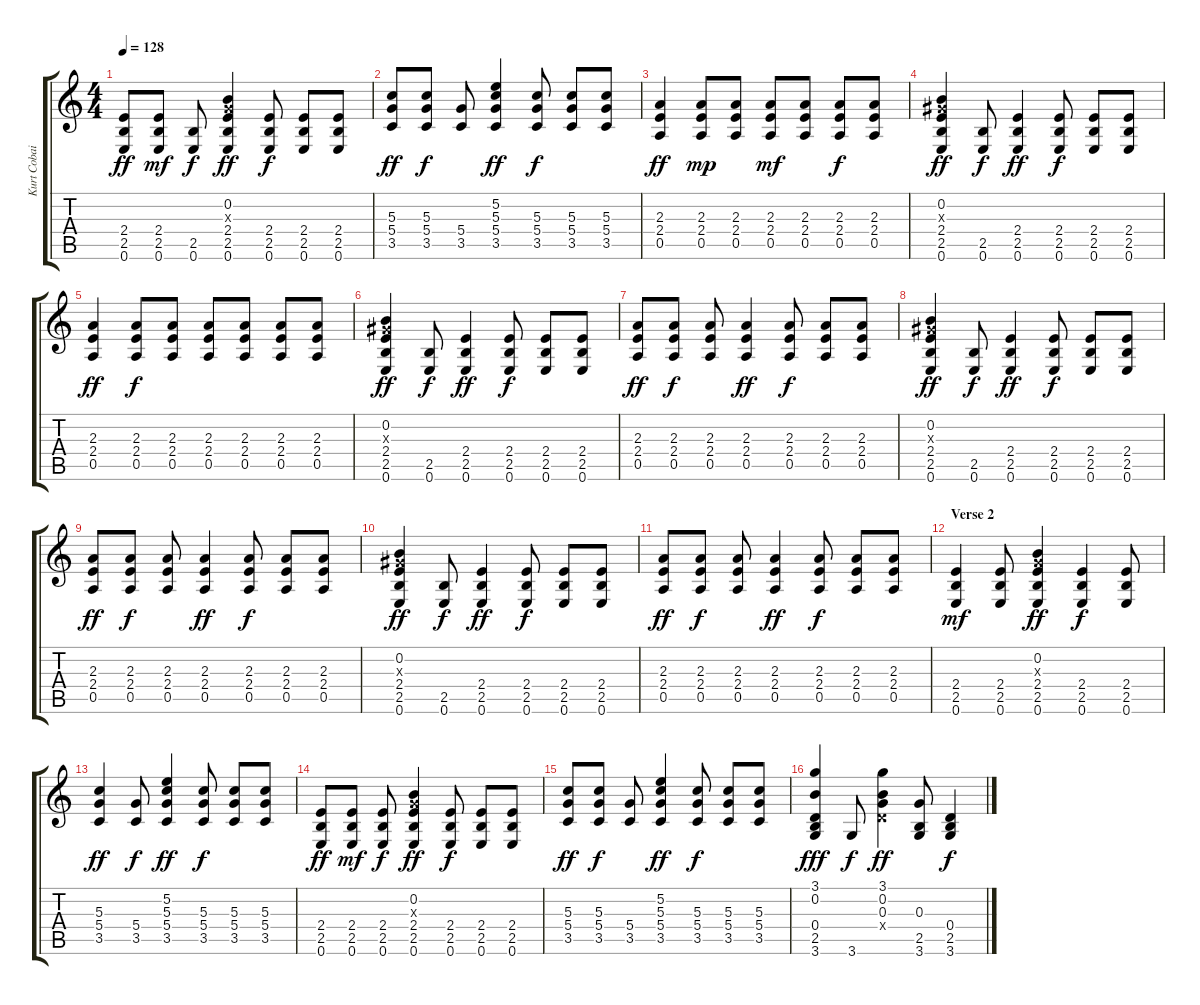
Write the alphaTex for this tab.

\track ("Kurt Cobain" "Kurt Cobai") {instrument electricguitarclean}
\staff {score tabs}
\tuning (E4 B3 G3 D3 A2 E2) {hide}
\ts (4 4)
\tempo 128
\clef g2
\ks c
(2.4 2.5 0.6).8{dy ff} (2.4 2.5 0.6).8{dy mf} (2.5 0.6).8{dy f} (0.2 0.3{x} 2.4 2.5 0.6).4{dy ff} (2.4 2.5 0.6).8{dy f} (2.4 2.5 0.6).8 (2.4 2.5 0.6).8 |
(5.3 5.4 3.5).8{dy ff} (5.3 5.4 3.5).8{dy f} (5.4 3.5).8 (5.2 5.3 5.4 3.5).4{dy ff} (5.3 5.4 3.5).8{dy f} (5.3 5.4 3.5).8 (5.3 5.4 3.5).8 |
(2.3 2.4 0.5).4{dy ff} (2.3 2.4 0.5).8{dy mp} (2.3 2.4 0.5).8 (2.3 2.4 0.5).8{dy mf} (2.3 2.4 0.5).8 (2.3 2.4 0.5).8{dy f} (2.3 2.4 0.5).8 |
(0.2 1.3{x} 2.4 2.5 0.6).4{dy ff} (2.5 0.6).8{dy f} (2.4 2.5 0.6).4{dy ff} (2.4 2.5 0.6).8{dy f} (2.4 2.5 0.6).8 (2.4 2.5 0.6).8 |
(2.3 2.4 0.5).4{dy ff} (2.3 2.4 0.5).8{dy f} (2.3 2.4 0.5).8 (2.3 2.4 0.5).8 (2.3 2.4 0.5).8 (2.3 2.4 0.5).8 (2.3 2.4 0.5).8 |
(0.2 1.3{x} 2.4 2.5 0.6).4{dy ff} (2.5 0.6).8{dy f} (2.4 2.5 0.6).4{dy ff} (2.4 2.5 0.6).8{dy f} (2.4 2.5 0.6).8 (2.4 2.5 0.6).8 |
(2.3 2.4 0.5).8{dy ff} (2.3 2.4 0.5).8{dy f} (2.3 2.4 0.5).8 (2.3 2.4 0.5).4{dy ff} (2.3 2.4 0.5).8{dy f} (2.3 2.4 0.5).8 (2.3 2.4 0.5).8 |
(0.2 1.3{x} 2.4 2.5 0.6).4{dy ff} (2.5 0.6).8{dy f} (2.4 2.5 0.6).4{dy ff} (2.4 2.5 0.6).8{dy f} (2.4 2.5 0.6).8 (2.4 2.5 0.6).8 |
(2.3 2.4 0.5).8{dy ff} (2.3 2.4 0.5).8{dy f} (2.3 2.4 0.5).8 (2.3 2.4 0.5).4{dy ff} (2.3 2.4 0.5).8{dy f} (2.3 2.4 0.5).8 (2.3 2.4 0.5).8 |
(0.2 1.3{x} 2.4 2.5 0.6).4{dy ff} (2.5 0.6).8{dy f} (2.4 2.5 0.6).4{dy ff} (2.4 2.5 0.6).8{dy f} (2.4 2.5 0.6).8 (2.4 2.5 0.6).8 |
(2.3 2.4 0.5).8{dy ff} (2.3 2.4 0.5).8{dy f} (2.3 2.4 0.5).8 (2.3 2.4 0.5).4{dy ff} (2.3 2.4 0.5).8{dy f} (2.3 2.4 0.5).8 (2.3 2.4 0.5).8 |
\section ("" "Verse 2")
(2.4 2.5 0.6).4{dy mf} (2.4 2.5 0.6).8 (0.2 0.3{x} 2.4 2.5 0.6).4{dy ff} (2.4 2.5 0.6).4{dy f} (2.4 2.5 0.6).8 |
(5.3 5.4 3.5).4{dy ff} (5.4 3.5).8{dy f} (5.2 5.3 5.4 3.5).4{dy ff} (5.3 5.4 3.5).8{dy f} (5.3 5.4 3.5).8 (5.3 5.4 3.5).8 |
(2.4 2.5 0.6).8{dy ff} (2.4 2.5 0.6).8{dy mf} (2.4 2.5 0.6).8{dy f} (0.2 0.3{x} 2.4 2.5 0.6).4{dy ff} (2.4 2.5 0.6).8{dy f} (2.4 2.5 0.6).8 (2.4 2.5 0.6).8 |
(5.3 5.4 3.5).8{dy ff} (5.3 5.4 3.5).8{dy f} (5.4 3.5).8 (5.2 5.3 5.4 3.5).4{dy ff} (5.3 5.4 3.5).8{dy f} (5.3 5.4 3.5).8 (5.3 5.4 3.5).8 |
(3.1 0.2 0.4 2.5 3.6).4{dy fff} 3.6.8{dy f} (3.1 0.2 0.3 0.4{x}).4{dy ff} (0.3 2.5 3.6).8 (0.4 2.5 3.6).4{dy f}
